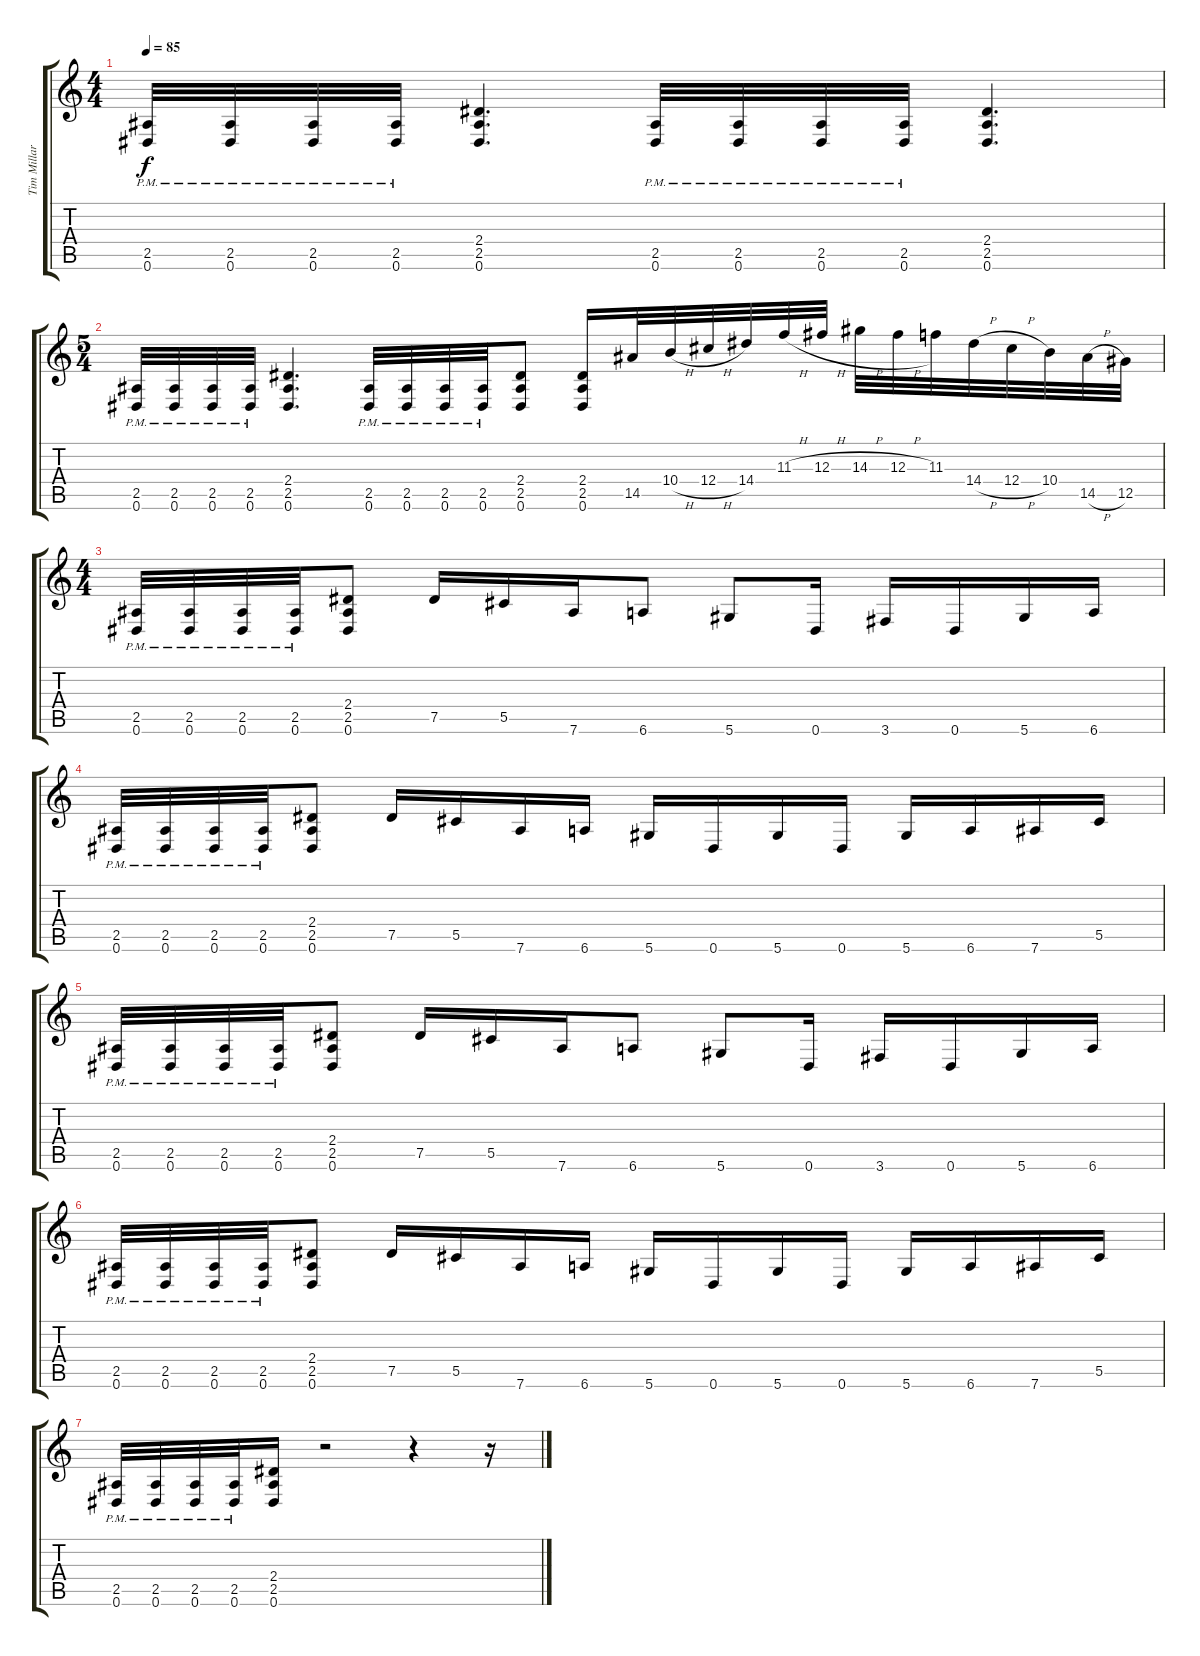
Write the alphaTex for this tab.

\track ("Tim Millar" "Tim Millar") {instrument distortionguitar}
\staff {score tabs}
\tuning (Eb4 Bb3 Gb3 Db3 Ab2 Eb2) {hide}
\ts (4 4)
\tempo 85
\clef g2
\ks c
(2.5{pm} 0.6{pm}).32{dy f volume 16} (2.5{pm} 0.6{pm}).32 (2.5{pm} 0.6{pm}).32 (2.5{pm} 0.6{pm}).32 (2.4 2.5 0.6).4{d} (2.5{pm} 0.6{pm}).32 (2.5{pm} 0.6{pm}).32 (2.5{pm} 0.6{pm}).32 (2.5{pm} 0.6{pm}).32 (2.4 2.5 0.6).4{d} |
\ts (5 4)
(2.5{pm} 0.6{pm}).32 (2.5{pm} 0.6{pm}).32 (2.5{pm} 0.6{pm}).32 (2.5{pm} 0.6{pm}).32 (2.4 2.5 0.6).4{d} (2.5{pm} 0.6{pm}).32 (2.5{pm} 0.6{pm}).32 (2.5{pm} 0.6{pm}).32 (2.5{pm} 0.6{pm}).32 (2.4 2.5 0.6).8 (2.4 2.5 0.6).16 14.5.32{volume 12} 10.4{h}.32 12.4{h}.32 14.4.32 11.3{h}.32 12.3{h}.32 14.3{h}.32 12.3{h}.32 11.3.32 14.4{h}.32 12.4{h}.32 10.4.32 14.5{h}.32 12.5.32 |
\ts (4 4)
(2.5{pm} 0.6{pm}).32{volume 16} (2.5{pm} 0.6{pm}).32 (2.5{pm} 0.6{pm}).32 (2.5{pm} 0.6{pm}).32 (2.4 2.5 0.6).8 7.5.16 5.5.16 7.6.16 6.6.8 5.6.8 0.6.16 3.6.16 0.6.16 5.6.16 6.6.16 |
(2.5{pm} 0.6{pm}).32 (2.5{pm} 0.6{pm}).32 (2.5{pm} 0.6{pm}).32 (2.5{pm} 0.6{pm}).32 (2.4 2.5 0.6).8 7.5.16 5.5.16 7.6.16 6.6.16 5.6.16 0.6.16 5.6.16 0.6.16 5.6.16 6.6.16 7.6.16 5.5.16 |
(2.5{pm} 0.6{pm}).32 (2.5{pm} 0.6{pm}).32 (2.5{pm} 0.6{pm}).32 (2.5{pm} 0.6{pm}).32 (2.4 2.5 0.6).8 7.5.16 5.5.16 7.6.16 6.6.8 5.6.8 0.6.16 3.6.16 0.6.16 5.6.16 6.6.16 |
(2.5{pm} 0.6{pm}).32 (2.5{pm} 0.6{pm}).32 (2.5{pm} 0.6{pm}).32 (2.5{pm} 0.6{pm}).32 (2.4 2.5 0.6).8 7.5.16 5.5.16 7.6.16 6.6.16 5.6.16 0.6.16 5.6.16 0.6.16 5.6.16 6.6.16 7.6.16 5.5.16 |
(2.5{pm} 0.6{pm}).32 (2.5{pm} 0.6{pm}).32 (2.5{pm} 0.6{pm}).32 (2.5{pm} 0.6{pm}).32 (2.4 2.5 0.6).16 r.2 r.4 r.16
